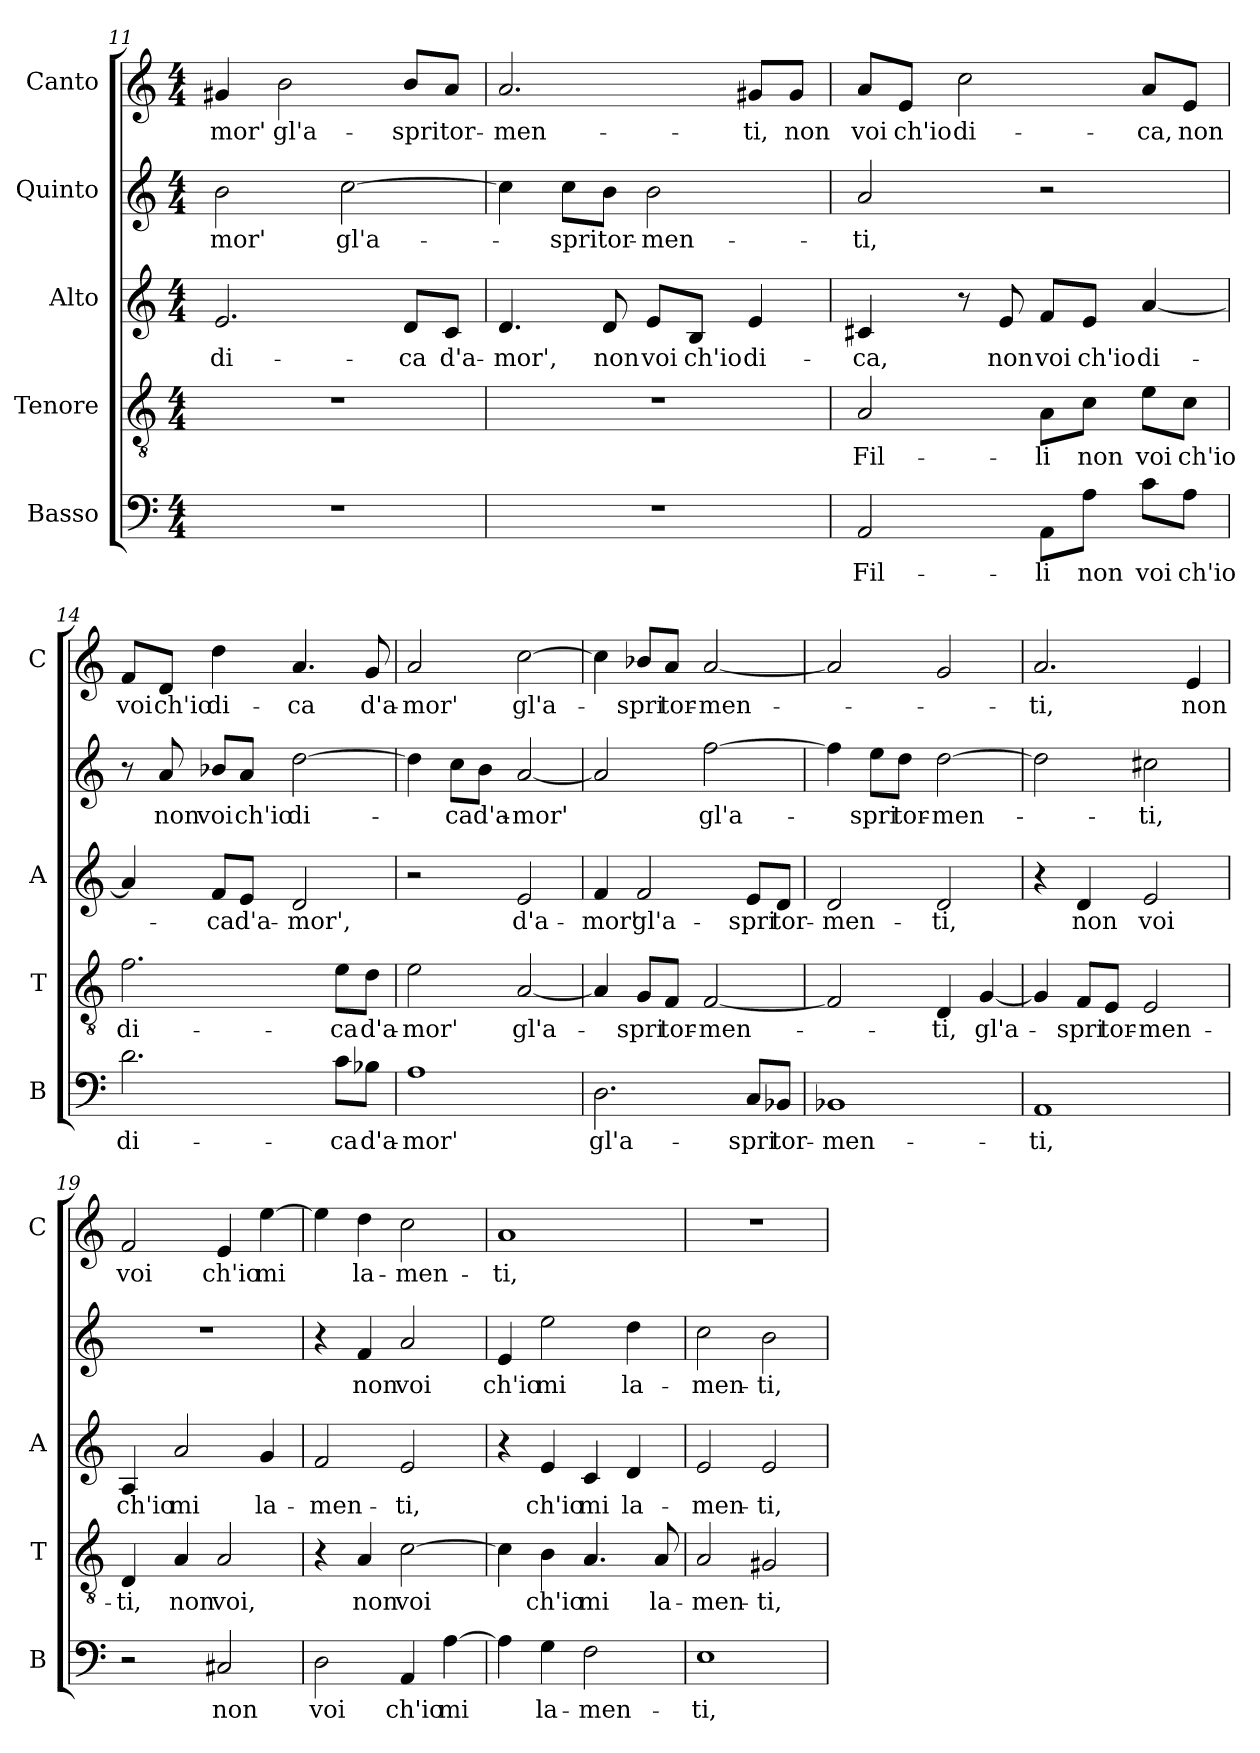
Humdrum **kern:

**kern	**text	**kern	**text	**kern	**text	**kern	**text	**kern	**text
*part5	*part5	*part4	*part4	*part3	*part3	*part2	*part2	*part1	*part1
*staff5	*staff5	*staff4	*staff4	*staff3	*staff3	*staff2	*staff2	*staff1	*staff1
*I"Basso	*	*I"Tenore	*	*I"Alto	*	*I"Quinto	*	*I"Canto	*
*I'B	*	*I'T	*	*I'A	*	*	*	*I'C	*
*clefF4	*	*clefGv2	*	*clefG2	*	*clefG2	*	*clefG2	*
*k[]	*	*k[]	*	*k[]	*	*k[]	*	*k[]	*
*C:	*	*C:	*	*C:	*	*C:	*	*C:	*
*M4/4	*	*M4/4	*	*M4/4	*	*M4/4	*	*M4/4	*
=11	=11	=11	=11	=11	=11	=11	=11	=11	=11
!	!	!	!	!	!LO:LY:b	!	!LO:LY:b	!	!LO:LY:b
1r	.	1r	.	2.e/	di-	2b\	-mor'	4g#X/	-mor'
!	!	!	!	!	!	!	!	!	!LO:LY:b
.	.	.	.	.	.	.	.	2b\	gl'a-
!	!	!	!	!	!	!	!LO:LY:b	!	!
.	.	.	.	.	.	[2cc\	gl'a-	.	.
!	!	!	!	!	!LO:LY:b	!	!	!	!LO:LY:b
.	.	.	.	8d/L	-ca	.	.	8b/L	-spri
!	!	!	!	!	!LO:LY:b	!	!	!	!LO:LY:b
.	.	.	.	8c/J	d'a-	.	.	8a/J	tor-
=12	=12	=12	=12	=12	=12	=12	=12	=12	=12
!	!	!	!	!	!LO:LY:b	!	!	!	!LO:LY:b
1r	.	1r	.	4.d/	-mor',	4cc\]	.	2.a/	-men-
!	!	!	!	!	!	!	!LO:LY:b	!	!
.	.	.	.	.	.	8cc\L	-spri	.	.
!	!	!	!	!	!LO:LY:b	!	!LO:LY:b	!	!
.	.	.	.	8d/	non	8b\J	tor-	.	.
!	!	!	!	!	!LO:LY:b	!	!LO:LY:b	!	!
.	.	.	.	8e/L	voi	2b\	-men-	.	.
!	!	!	!	!	!LO:LY:b	!	!	!	!
.	.	.	.	8B/J	ch'io	.	.	.	.
!	!	!	!	!	!LO:LY:b	!	!	!	!LO:LY:b
.	.	.	.	4e/	di-	.	.	8g#X/L	-ti,
!	!	!	!	!	!	!	!	!	!LO:LY:b
.	.	.	.	.	.	.	.	8g#/J	non
=13	=13	=13	=13	=13	=13	=13	=13	=13	=13
!	!LO:LY:b	!	!LO:LY:b	!	!LO:LY:b	!	!LO:LY:b	!	!LO:LY:b
2AA/	Fil-	2A/	Fil-	4c#X/	-ca,	2a/	-ti,	8a/L	voi
!	!	!	!	!	!	!	!	!	!LO:LY:b
.	.	.	.	.	.	.	.	8e/J	ch'io
!	!	!	!	!	!	!	!	!	!LO:LY:b
.	.	.	.	8r	.	.	.	2cc\	di-
!	!	!	!	!	!LO:LY:b	!	!	!	!
.	.	.	.	8e/	non	.	.	.	.
!	!LO:LY:b	!	!LO:LY:b	!	!LO:LY:b	!	!	!	!
8AA\L	-li	8A\L	-li	8f/L	voi	2r	.	.	.
!	!LO:LY:b	!	!LO:LY:b	!	!LO:LY:b	!	!	!	!
8A\J	non	8c\J	non	8e/J	ch'io	.	.	.	.
!	!LO:LY:b	!	!LO:LY:b	!	!LO:LY:b	!	!	!	!LO:LY:b
8c\L	voi	8e\L	voi	[4a/	di-	.	.	8a/L	-ca,
!	!LO:LY:b	!	!LO:LY:b	!	!	!	!	!	!LO:LY:b
8A\J	ch'io	8c\J	ch'io	.	.	.	.	8e/J	non
!!LO:PB:g=z
=14	=14	=14	=14	=14	=14	=14	=14	=14	=14
!	!LO:LY:b	!	!LO:LY:b	!	!	!	!	!	!LO:LY:b
2.d\	di-	2.f\	di-	4a/]	.	8r	.	8f/L	voi
!	!	!	!	!	!	!	!LO:LY:b	!	!LO:LY:b
.	.	.	.	.	.	8a/	non	8d/J	ch'io
!	!	!	!	!	!LO:LY:b	!	!LO:LY:b	!	!LO:LY:b
.	.	.	.	8f/L	-ca	8b-X/L	voi	4dd\	di-
!	!	!	!	!	!LO:LY:b	!	!LO:LY:b	!	!
.	.	.	.	8e/J	d'a-	8a/J	ch'io	.	.
!	!	!	!	!	!LO:LY:b	!	!LO:LY:b	!	!LO:LY:b
.	.	.	.	2d/	-mor',	[2dd\	di-	4.a/	-ca
!	!LO:LY:b	!	!LO:LY:b	!	!	!	!	!	!
8c\L	-ca	8e\L	-ca	.	.	.	.	.	.
!	!LO:LY:b	!	!LO:LY:b	!	!	!	!	!	!LO:LY:b
8B-X\J	d'a-	8d\J	d'a-	.	.	.	.	8g/	d'a-
=15	=15	=15	=15	=15	=15	=15	=15	=15	=15
!	!LO:LY:b	!	!LO:LY:b	!	!	!	!	!	!LO:LY:b
1A	-mor'	2e\	-mor'	2r	.	4dd\]	.	2a/	-mor'
!	!	!	!	!	!	!	!LO:LY:b	!	!
.	.	.	.	.	.	8cc\L	-ca	.	.
!	!	!	!	!	!	!	!LO:LY:b	!	!
.	.	.	.	.	.	8b\J	d'a-	.	.
!	!	!	!LO:LY:b	!	!LO:LY:b	!	!LO:LY:b	!	!LO:LY:b
.	.	[2A/	gl'a-	2e/	d'a-	[2a/	-mor'	[2cc\	gl'a-
=16	=16	=16	=16	=16	=16	=16	=16	=16	=16
!	!LO:LY:b	!	!	!	!LO:LY:b	!	!	!	!
2.D\	gl'a-	4A/]	.	4f/	-mor'	2a/]	.	4cc\]	.
!	!	!	!LO:LY:b	!	!LO:LY:b	!	!	!	!LO:LY:b
.	.	8G/L	-spri	2f/	gl'a-	.	.	8b-X/L	-spri
!	!	!	!LO:LY:b	!	!	!	!	!	!LO:LY:b
.	.	8F/J	tor-	.	.	.	.	8a/J	tor-
!	!	!	!LO:LY:b	!	!	!	!LO:LY:b	!	!LO:LY:b
.	.	[2F/	-men-	.	.	[2ff\	gl'a-	[2a/	-men-
!	!LO:LY:b	!	!	!	!LO:LY:b	!	!	!	!
8C/L	-spri	.	.	8e/L	-spri	.	.	.	.
!	!LO:LY:b	!	!	!	!LO:LY:b	!	!	!	!
8BB-X/J	tor-	.	.	8d/J	tor-	.	.	.	.
=17	=17	=17	=17	=17	=17	=17	=17	=17	=17
!	!LO:LY:b	!	!	!	!LO:LY:b	!	!	!	!
1BB-X	-men-	2F/]	.	2d/	-men-	4ff\]	.	2a/]	.
!	!	!	!	!	!	!	!LO:LY:b	!	!
.	.	.	.	.	.	8ee\L	-spri	.	.
!	!	!	!	!	!	!	!LO:LY:b	!	!
.	.	.	.	.	.	8dd\J	tor-	.	.
!	!	!	!LO:LY:b	!	!LO:LY:b	!	!LO:LY:b	!	!
.	.	4D/	-ti,	2d/	-ti,	[2dd\	-men-	2g/	.
!	!	!	!LO:LY:b	!	!	!	!	!	!
.	.	[4G/	gl'a-	.	.	.	.	.	.
=18	=18	=18	=18	=18	=18	=18	=18	=18	=18
!	!LO:LY:b	!	!	!	!	!	!	!	!LO:LY:b
1AA	-ti,	4G/]	.	4r	.	2dd\]	.	2.a/	-ti,
!	!	!	!LO:LY:b	!	!LO:LY:b	!	!	!	!
.	.	8F/L	-spri	4d/	non	.	.	.	.
!	!	!	!LO:LY:b	!	!	!	!	!	!
.	.	8E/J	tor-	.	.	.	.	.	.
!	!	!	!LO:LY:b	!	!LO:LY:b	!	!LO:LY:b	!	!
.	.	2E/	-men-	2e/	voi	2cc#X\	-ti,	.	.
!	!	!	!	!	!	!	!	!	!LO:LY:b
.	.	.	.	.	.	.	.	4e/	non
!!LO:LB:g=z
=19	=19	=19	=19	=19	=19	=19	=19	=19	=19
!	!	!	!LO:LY:b	!	!LO:LY:b	!	!	!	!LO:LY:b
2r	.	4D/	-ti,	4A/	ch'io	1r	.	2f/	voi
!	!	!	!LO:LY:b	!	!LO:LY:b	!	!	!	!
.	.	4A/	non	2a/	mi	.	.	.	.
!	!LO:LY:b	!	!LO:LY:b	!	!	!	!	!	!LO:LY:b
2C#X/	non	2A/	voi,	.	.	.	.	4e/	ch'io
!	!	!	!	!	!LO:LY:b	!	!	!	!LO:LY:b
.	.	.	.	4g/	la-	.	.	[4ee\	mi
=20	=20	=20	=20	=20	=20	=20	=20	=20	=20
!	!LO:LY:b	!	!	!	!LO:LY:b	!	!	!	!
2D\	voi	4r	.	2f/	-men-	4r	.	4ee\]	.
!	!	!	!LO:LY:b	!	!	!	!LO:LY:b	!	!LO:LY:b
.	.	4A/	non	.	.	4f/	non	4dd\	la-
!	!LO:LY:b	!	!LO:LY:b	!	!LO:LY:b	!	!LO:LY:b	!	!LO:LY:b
4AA/	ch'io	[2c\	voi	2e/	-ti,	2a/	voi	2cc\	-men-
!	!LO:LY:b	!	!	!	!	!	!	!	!
[4A\	mi	.	.	.	.	.	.	.	.
=21	=21	=21	=21	=21	=21	=21	=21	=21	=21
!	!	!	!	!	!	!	!LO:LY:b	!	!LO:LY:b
4A\]	.	4c\]	.	4r	.	4e/	ch'io	1a	-ti,
!	!LO:LY:b	!	!LO:LY:b	!	!LO:LY:b	!	!LO:LY:b	!	!
4G\	la-	4B\	ch'io	4e/	ch'io	2ee\	mi	.	.
!	!LO:LY:b	!	!LO:LY:b	!	!LO:LY:b	!	!	!	!
2F\	-men-	4.A/	mi	4c/	mi	.	.	.	.
!	!	!	!	!	!LO:LY:b	!	!LO:LY:b	!	!
.	.	.	.	4d/	la-	4dd\	la-	.	.
!	!	!	!LO:LY:b	!	!	!	!	!	!
.	.	8A/	la-	.	.	.	.	.	.
=22	=22	=22	=22	=22	=22	=22	=22	=22	=22
!	!LO:LY:b	!	!LO:LY:b	!	!LO:LY:b	!	!LO:LY:b	!	!
1E	-ti,	2A/	-men-	2e/	-men-	2cc\	-men-	1r	.
!	!	!	!LO:LY:b	!	!LO:LY:b	!	!LO:LY:b	!	!
.	.	2G#X/	-ti,	2e/	-ti,	2b\	-ti,	.	.
=	=	=	=	=	=	=	=	=	=
*-	*-	*-	*-	*-	*-	*-	*-	*-	*-
